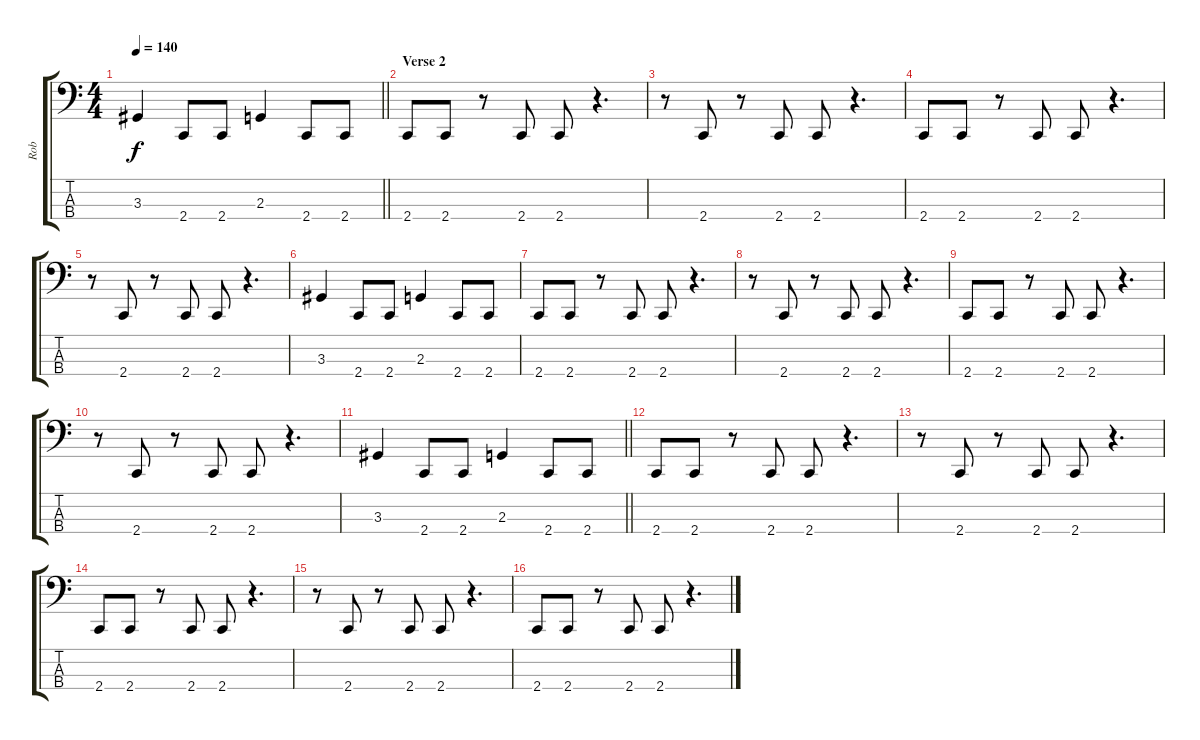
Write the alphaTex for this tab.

\track ("Rob" "Rob") {instrument electricbassfinger}
\staff {score tabs}
\tuning (Eb2 Bb1 F1 Bb0) {hide}
\ts (4 4)
\tempo 140
\clef f4
\barLineRight lightlight
\ks c
3.3.4{dy f} 2.4.8 2.4.8 2.3.4 2.4.8 2.4.8 |
\section ("" "Verse 2")
2.4.8 2.4.8 r.8 2.4.8 2.4.8 r.4{d} |
r.8 2.4.8 r.8 2.4.8 2.4.8 r.4{d} |
2.4.8 2.4.8 r.8 2.4.8 2.4.8 r.4{d} |
r.8 2.4.8 r.8 2.4.8 2.4.8 r.4{d} |
3.3.4 2.4.8 2.4.8 2.3.4 2.4.8 2.4.8 |
2.4.8 2.4.8 r.8 2.4.8 2.4.8 r.4{d} |
r.8 2.4.8 r.8 2.4.8 2.4.8 r.4{d} |
2.4.8 2.4.8 r.8 2.4.8 2.4.8 r.4{d} |
r.8 2.4.8 r.8 2.4.8 2.4.8 r.4{d} |
\barLineRight lightlight
3.3.4 2.4.8 2.4.8 2.3.4 2.4.8 2.4.8 |
\section ("" "")
2.4.8 2.4.8 r.8 2.4.8 2.4.8 r.4{d} |
r.8 2.4.8 r.8 2.4.8 2.4.8 r.4{d} |
2.4.8 2.4.8 r.8 2.4.8 2.4.8 r.4{d} |
r.8 2.4.8 r.8 2.4.8 2.4.8 r.4{d} |
2.4.8 2.4.8 r.8 2.4.8 2.4.8 r.4{d}
